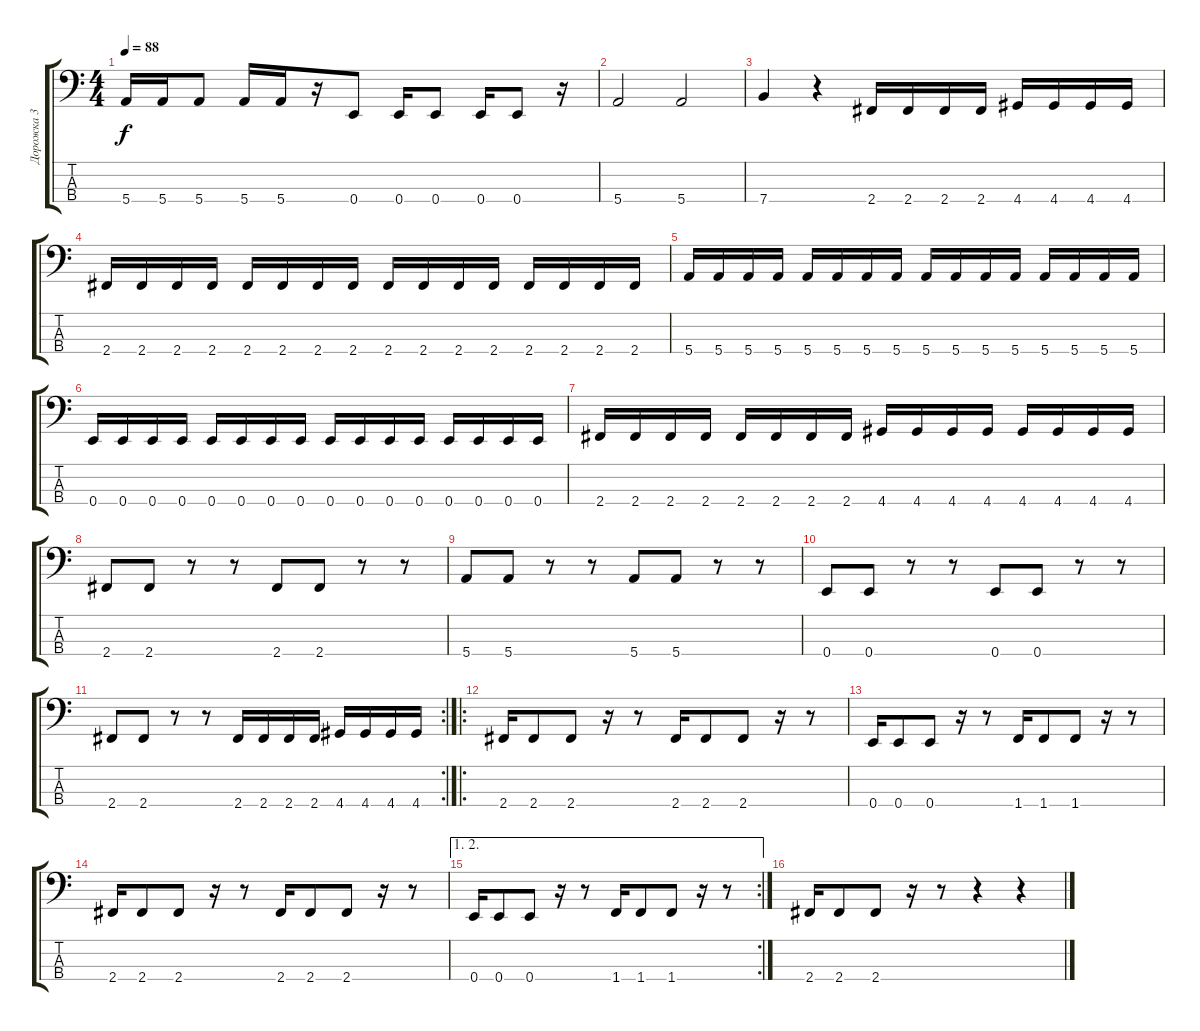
\track ("Дорожка 3" "Дорожка 3") {instrument electricbasspick}
\staff {score tabs}
\tuning (G2 D2 A1 E1) {hide}
\ts (4 4)
\tempo 88
\clef f4
\ks c
5.4.16{dy f} 5.4.16 5.4.8 5.4.16 5.4.16 r.16 0.4.8 0.4.16 0.4.8 0.4.16 0.4.8 r.16 |
5.4.2 5.4.2 |
7.4.4 r.4 2.4.16 2.4.16 2.4.16 2.4.16 4.4.16 4.4.16 4.4.16 4.4.16 |
2.4.16 2.4.16 2.4.16 2.4.16 2.4.16 2.4.16 2.4.16 2.4.16 2.4.16 2.4.16 2.4.16 2.4.16 2.4.16 2.4.16 2.4.16 2.4.16 |
5.4.16 5.4.16 5.4.16 5.4.16 5.4.16 5.4.16 5.4.16 5.4.16 5.4.16 5.4.16 5.4.16 5.4.16 5.4.16 5.4.16 5.4.16 5.4.16 |
0.4.16 0.4.16 0.4.16 0.4.16 0.4.16 0.4.16 0.4.16 0.4.16 0.4.16 0.4.16 0.4.16 0.4.16 0.4.16 0.4.16 0.4.16 0.4.16 |
2.4.16 2.4.16 2.4.16 2.4.16 2.4.16 2.4.16 2.4.16 2.4.16 4.4.16 4.4.16 4.4.16 4.4.16 4.4.16 4.4.16 4.4.16 4.4.16 |
2.4.8 2.4.8 r.8 r.8 2.4.8 2.4.8 r.8 r.8 |
5.4.8 5.4.8 r.8 r.8 5.4.8 5.4.8 r.8 r.8 |
0.4.8 0.4.8 r.8 r.8 0.4.8 0.4.8 r.8 r.8 |
\rc 2
2.4.8 2.4.8 r.8 r.8 2.4.16 2.4.16 2.4.16 2.4.16 4.4.16 4.4.16 4.4.16 4.4.16 |
\ro
2.4.16 2.4.8 2.4.8 r.16 r.8 2.4.16 2.4.8 2.4.8 r.16 r.8 |
0.4.16 0.4.8 0.4.8 r.16 r.8 1.4.16 1.4.8 1.4.8 r.16 r.8 |
2.4.16 2.4.8 2.4.8 r.16 r.8 2.4.16 2.4.8 2.4.8 r.16 r.8 |
\ae (1 2)
\rc 2
0.4.16 0.4.8 0.4.8 r.16 r.8 1.4.16 1.4.8 1.4.8 r.16 r.8 |
2.4.16 2.4.8 2.4.8 r.16 r.8 r.4 r.4
